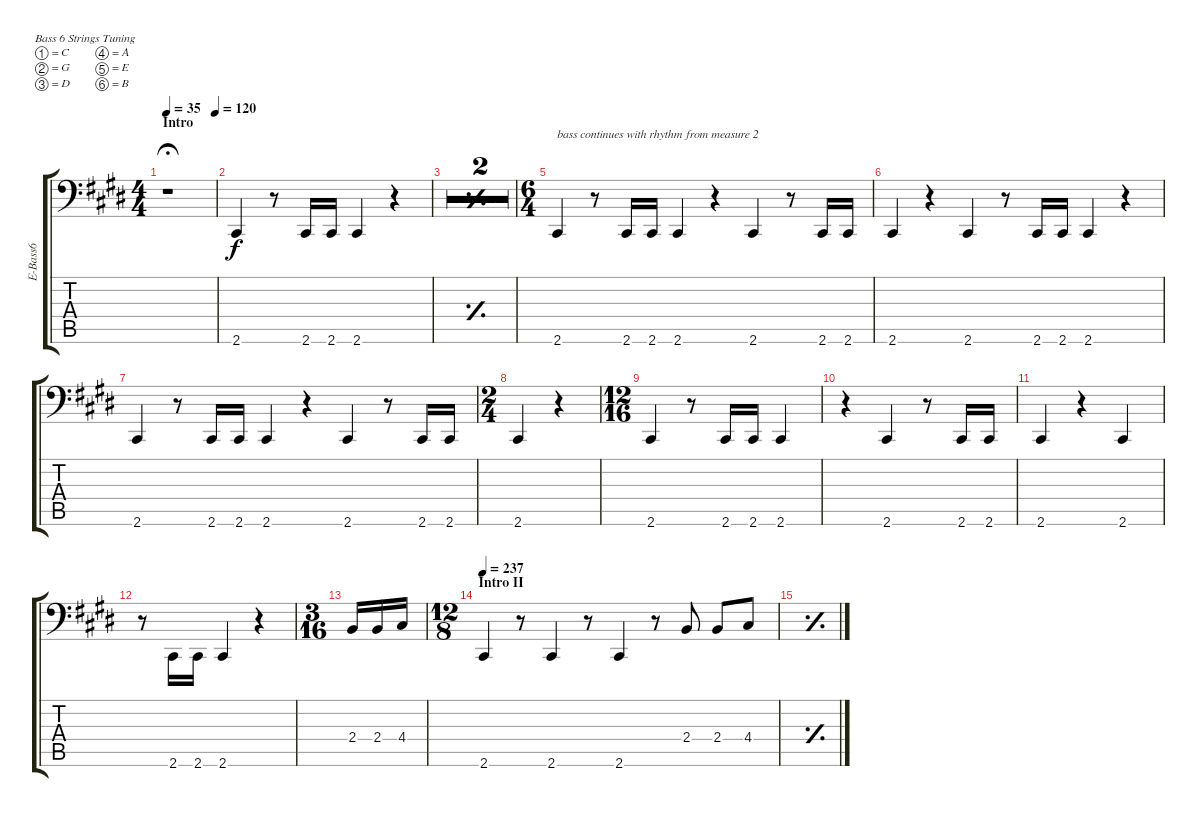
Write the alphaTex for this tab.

\defaultSystemsLayout 4
\bracketExtendMode groupsimilarinstruments
\otherSystemsTrackNameOrientation horizontal
\track ("Electric Bass" "E-Bass6") {multiBarRest instrument electricbassfinger}
\staff {score tabs}
\tuning (C3 G2 D2 A1 E1 B0)
\ts (4 4)
\section ("" "Intro")
\tempo 35
\tempo (120 1)
\clef f4
\ks e
r.1{dy f fermata (medium 0) instrument electricbassfinger beam Down} |
2.6{acc #}.4{beam Up} r.8{beam Up} 2.6{acc #}.16{beam Up} 2.6{acc #}.16{beam Up} 2.6{acc #}.4{beam Up} r.4{beam Up} |
\simile simple
|
|
\ts (6 4)
\beaming (8 2 2 2 2 2 2)
\simile none
2.6{acc #}.4{txt "bass continues with rhythm from measure 2" beam Up} r.8{beam Up} 2.6{acc #}.16{beam Up} 2.6{acc #}.16{beam Up} 2.6{acc #}.4{beam Up} r.4{beam Up} 2.6{acc #}.4{beam Up} r.8{beam Up} 2.6{acc #}.16{beam Up} 2.6{acc #}.16{beam Up} |
2.6{acc #}.4{beam Up} r.4{beam Up} 2.6{acc #}.4{beam Up} r.8{beam Up} 2.6{acc #}.16{beam Up} 2.6{acc #}.16{beam Up} 2.6{acc #}.4{beam Up} r.4{beam Up} |
2.6{acc #}.4{beam Up} r.8{beam Up} 2.6{acc #}.16{beam Up} 2.6{acc #}.16{beam Up} 2.6{acc #}.4{beam Up} r.4{beam Up} 2.6{acc #}.4{beam Up} r.8{beam Up} 2.6{acc #}.16{beam Up} 2.6{acc #}.16{beam Up} |
\ts (2 4)
2.6{acc #}.4{beam Up} r.4{beam Up} |
\ts (12 16)
2.6{acc #}.4{beam Up} r.8{beam Up} 2.6{acc #}.16{beam Up} 2.6{acc #}.16{beam Up} 2.6{acc #}.4{beam Up} |
r.4{beam Down} 2.6{acc #}.4{beam Up} r.8{beam Up} 2.6{acc #}.16{beam Up} 2.6{acc #}.16{beam Up} |
2.6{acc #}.4{beam Up} r.4{beam Up} 2.6{acc #}.4{beam Up} |
r.8{beam Down} 2.6{acc #}.16{beam Up} 2.6{acc #}.16{beam Up} 2.6{acc #}.4{beam Up} r.4{beam Up} |
\ts (3 16)
2.4{acc forcenatural}.16{beam Up} 2.4{acc forcenatural}.16{beam Up} 4.4{acc #}.16{beam Up} |
\ts (12 8)
\section ("" "Intro II")
\tempo 237
2.6{acc #}.4{beam Up} r.8{beam Up} 2.6{acc #}.4{beam Up} r.8{beam Up} 2.6{acc #}.4{beam Up} r.8{beam Up} 2.4{acc forcenatural}.8{beam Up} 2.4{acc forcenatural}.8{beam Up} 4.4{acc #}.8{beam Up} |
\simile simple
